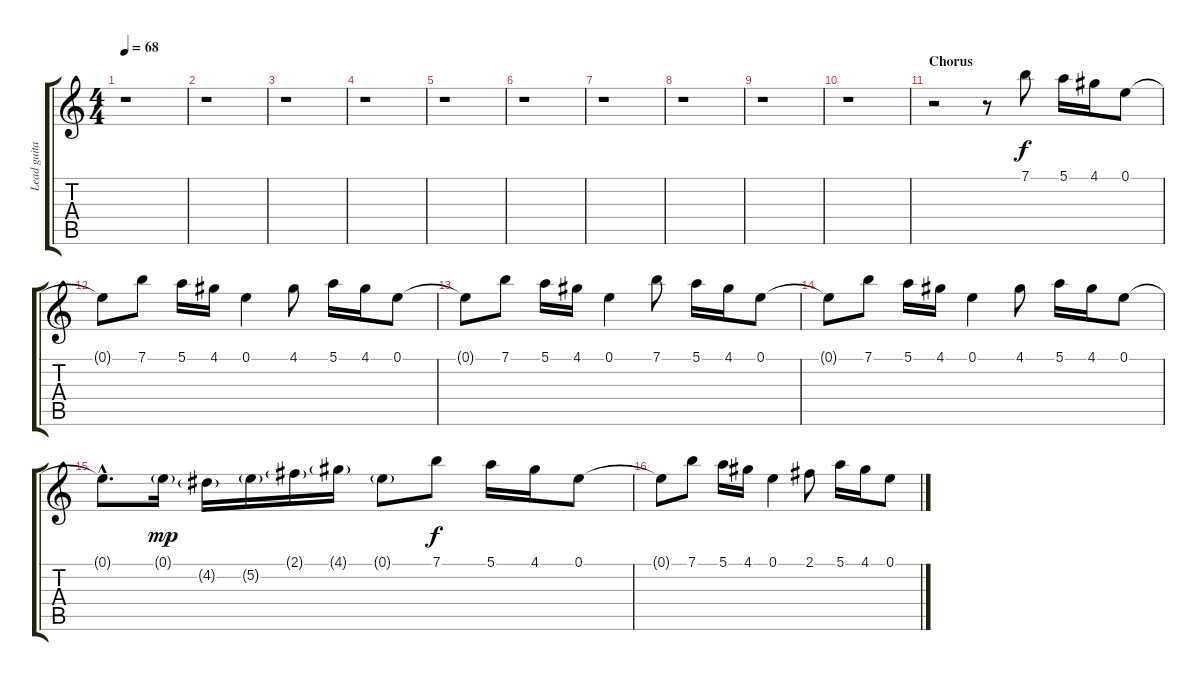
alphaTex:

\track ("Lead guitar" "Lead guita") {instrument acousticguitarsteel}
\staff {score tabs}
\tuning (E4 B3 G3 D3 A2 E2) {hide}
\ts (4 4)
\tempo 68
\clef g2
\ks c
r.1{dy f} |
r.1 |
r.1 |
r.1 |
r.1 |
r.1 |
r.1 |
r.1 |
r.1 |
r.1 |
\section ("" "Chorus")
r.2 r.8 7.1.8 5.1.16 4.1.16 0.1.8 |
0.1{t}.8 7.1.8 5.1.16 4.1.16 0.1.4 4.1.8 5.1.16 4.1.16 0.1.8 |
0.1{t}.8 7.1.8 5.1.16 4.1.16 0.1.4 7.1.8 5.1.16 4.1.16 0.1.8 |
0.1{t}.8 7.1.8 5.1.16 4.1.16 0.1.4 4.1.8 5.1.16 4.1.16 0.1.8 |
0.1{hac t}.8{d} 0.1{g}.16{dy mp} 4.2{g}.16 5.2{g}.16 2.1{g}.16 4.1{g}.16 0.1{g}.8 7.1.8{dy f} 5.1.16 4.1.16 0.1.8 |
0.1{t}.8 7.1.8 5.1.16 4.1.16 0.1.4 2.1.8 5.1.16 4.1.16 0.1.8
